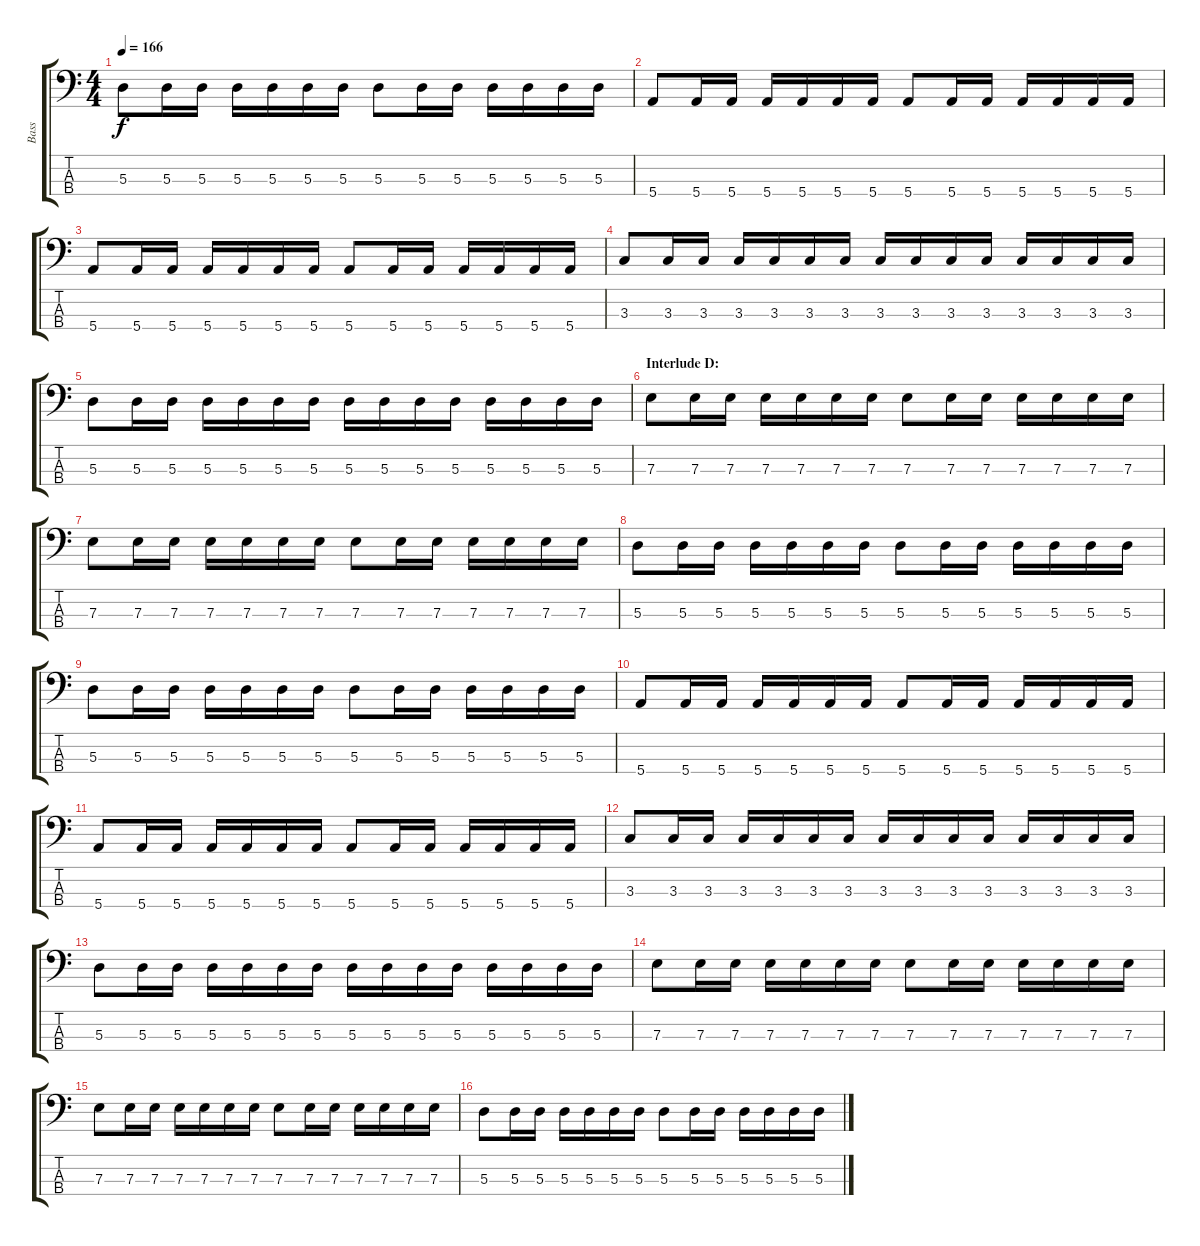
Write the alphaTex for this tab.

\track ("Bass" "Bass") {instrument electricbassfinger}
\staff {score tabs}
\tuning (G2 D2 A1 E1) {hide}
\ts (4 4)
\tempo 166
\clef f4
\ks c
5.3.8{dy f} 5.3.16 5.3.16 5.3.16 5.3.16 5.3.16 5.3.16 5.3.8 5.3.16 5.3.16 5.3.16 5.3.16 5.3.16 5.3.16 |
5.4.8 5.4.16 5.4.16 5.4.16 5.4.16 5.4.16 5.4.16 5.4.8 5.4.16 5.4.16 5.4.16 5.4.16 5.4.16 5.4.16 |
5.4.8 5.4.16 5.4.16 5.4.16 5.4.16 5.4.16 5.4.16 5.4.8 5.4.16 5.4.16 5.4.16 5.4.16 5.4.16 5.4.16 |
3.3.8 3.3.16 3.3.16 3.3.16 3.3.16 3.3.16 3.3.16 3.3.16 3.3.16 3.3.16 3.3.16 3.3.16 3.3.16 3.3.16 3.3.16 |
5.3.8 5.3.16 5.3.16 5.3.16 5.3.16 5.3.16 5.3.16 5.3.16 5.3.16 5.3.16 5.3.16 5.3.16 5.3.16 5.3.16 5.3.16 |
\section ("" "Interlude D:")
7.3.8 7.3.16 7.3.16 7.3.16 7.3.16 7.3.16 7.3.16 7.3.8 7.3.16 7.3.16 7.3.16 7.3.16 7.3.16 7.3.16 |
7.3.8 7.3.16 7.3.16 7.3.16 7.3.16 7.3.16 7.3.16 7.3.8 7.3.16 7.3.16 7.3.16 7.3.16 7.3.16 7.3.16 |
5.3.8 5.3.16 5.3.16 5.3.16 5.3.16 5.3.16 5.3.16 5.3.8 5.3.16 5.3.16 5.3.16 5.3.16 5.3.16 5.3.16 |
5.3.8 5.3.16 5.3.16 5.3.16 5.3.16 5.3.16 5.3.16 5.3.8 5.3.16 5.3.16 5.3.16 5.3.16 5.3.16 5.3.16 |
5.4.8 5.4.16 5.4.16 5.4.16 5.4.16 5.4.16 5.4.16 5.4.8 5.4.16 5.4.16 5.4.16 5.4.16 5.4.16 5.4.16 |
5.4.8 5.4.16 5.4.16 5.4.16 5.4.16 5.4.16 5.4.16 5.4.8 5.4.16 5.4.16 5.4.16 5.4.16 5.4.16 5.4.16 |
3.3.8 3.3.16 3.3.16 3.3.16 3.3.16 3.3.16 3.3.16 3.3.16 3.3.16 3.3.16 3.3.16 3.3.16 3.3.16 3.3.16 3.3.16 |
5.3.8 5.3.16 5.3.16 5.3.16 5.3.16 5.3.16 5.3.16 5.3.16 5.3.16 5.3.16 5.3.16 5.3.16 5.3.16 5.3.16 5.3.16 |
7.3.8 7.3.16 7.3.16 7.3.16 7.3.16 7.3.16 7.3.16 7.3.8 7.3.16 7.3.16 7.3.16 7.3.16 7.3.16 7.3.16 |
7.3.8 7.3.16 7.3.16 7.3.16 7.3.16 7.3.16 7.3.16 7.3.8 7.3.16 7.3.16 7.3.16 7.3.16 7.3.16 7.3.16 |
5.3.8 5.3.16 5.3.16 5.3.16 5.3.16 5.3.16 5.3.16 5.3.8 5.3.16 5.3.16 5.3.16 5.3.16 5.3.16 5.3.16
